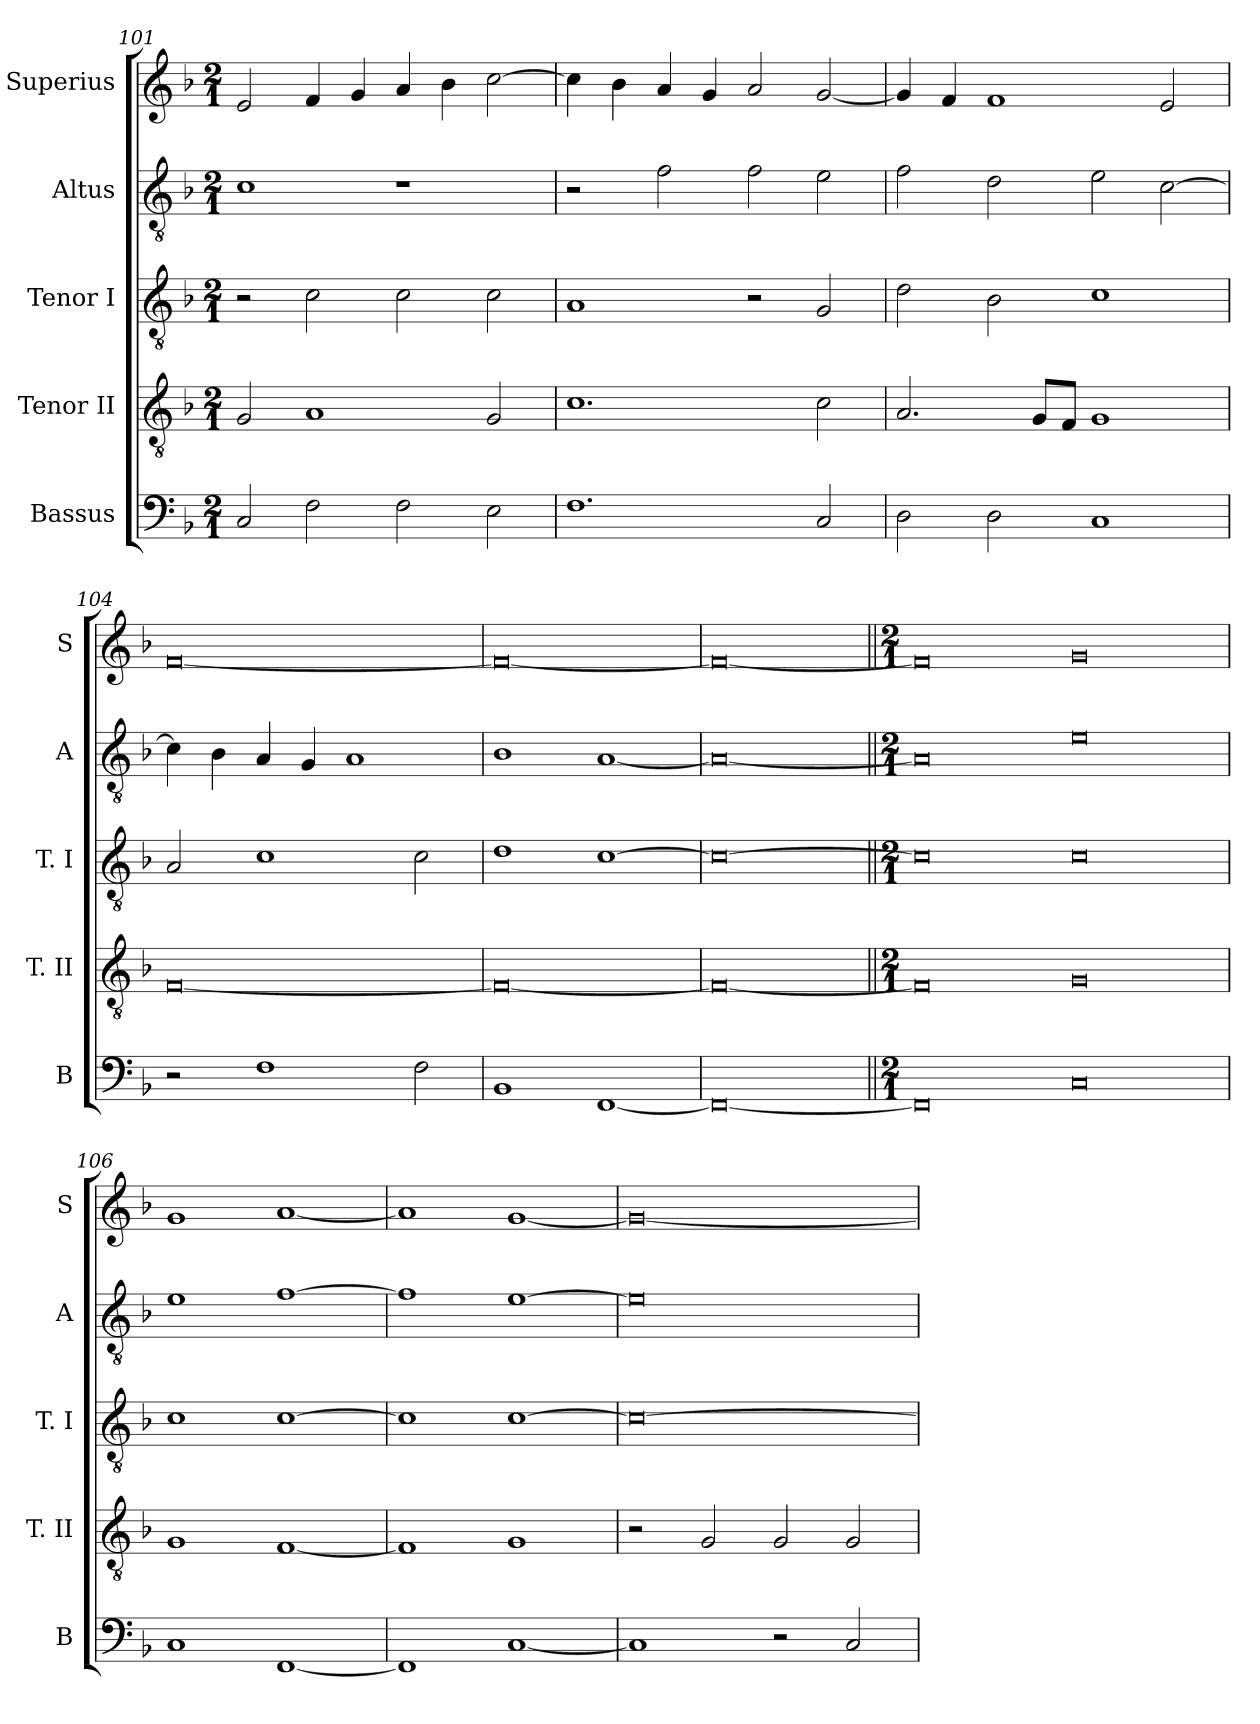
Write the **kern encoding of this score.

**kern	**kern	**kern	**kern	**kern
*part5	*part4	*part3	*part2	*part1
*staff5	*staff4	*staff3	*staff2	*staff1
*I"Bassus	*I"Tenor II	*I"Tenor I	*I"Altus	*I"Superius
*I'B	*I'T. II	*I'T. I	*I'A	*I'S
*clefF4	*clefGv2	*clefGv2	*clefGv2	*clefG2
*k[b-]	*k[b-]	*k[b-]	*k[b-]	*k[b-]
*F:	*F:	*F:	*F:	*F:
*M2/1	*M2/1	*M2/1	*M2/1	*M2/1
=101	=101	=101	=101	=101
2C	2G	2r	1c	2e
2F	1A	2c	.	4f
.	.	.	.	4g
2F	.	2c	1r	4a
.	.	.	.	4b-
2E	2G	2c	.	[2cc
=102	=102	=102	=102	=102
1.F	1.c	1A	2r	4cc]
.	.	.	.	4b-
.	.	.	2f	4a
.	.	.	.	4g
.	.	2r	2f	2a
2C	2c	2G	2e	[2g
=103	=103	=103	=103	=103
2D	2.A	2d	2f	4g]
.	.	.	.	4f
2D	.	2B-	2d	1f
.	8GL	.	.	.
.	8FJ	.	.	.
1C	1G	1c	2e	.
.	.	.	[2c	2e
=104	=104	=104	=104	=104
2r	[0F	2A	4c]	[0f
.	.	.	4B-	.
1F	.	1c	4A	.
.	.	.	4G	.
.	.	.	1A	.
2F	.	2c	.	.
=105	=105	=105	=105	=105
1BB-	0F_	1d	1B-	0f_
[1FF	.	[1c	[1A	.
=	=	=	=	=
0FF_	0F_	0c_	0A_	0f_
=||	=||	=||	=||	=||
*M2/1	*M2/1	*M2/1	*M2/1	*M2/1
0FF]	0F]	0c]	0A]	0f]
0C	0G	0c	0e	0g
=106	=106	=106	=106	=106
1C	1G	1c	1e	1g
[1FF	[1F	[1c	[1f	[1a
=107	=107	=107	=107	=107
1FF]	1F]	1c]	1f]	1a]
[1C	1G	[1c	[1e	[1g
=108	=108	=108	=108	=108
1C]	2r	0c_	0e]	0g_
.	2G	.	.	.
2r	2G	.	.	.
2C	2G	.	.	.
=	=	=	=	=
*-	*-	*-	*-	*-
